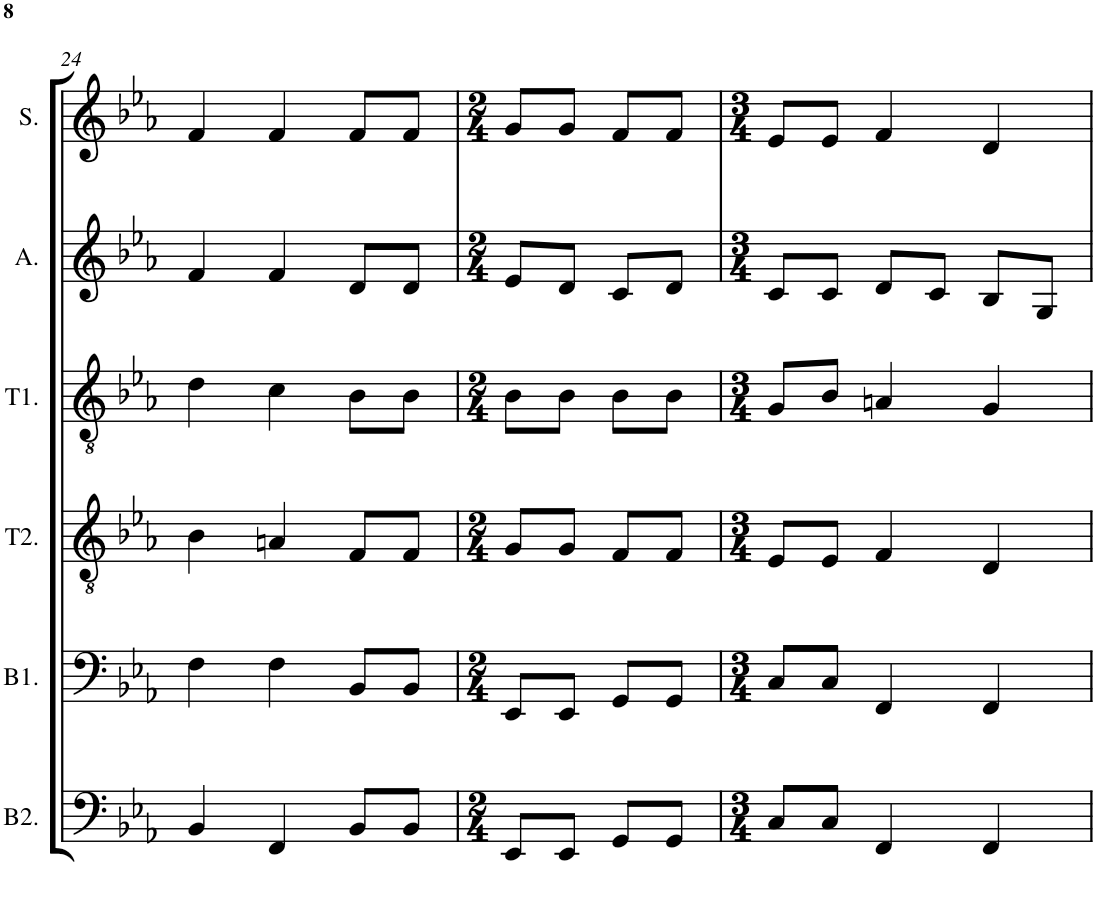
**kern	**kern	**kern	**kern	**kern	**kern
*part6	*part5	*part4	*part3	*part2	*part1
*staff6	*staff5	*staff4	*staff3	*staff2	*staff1
*I"Bass 2	*I"Bass 1	*I"Tenor 2	*I"Tenor 1	*I"Alto	*I"Soprano
*I'B2.	*I'B1.	*I'T2.	*I'T1.	*I'A.	*I'S.
!!LO:PB:g=z
*clefF4	*clefF4	*clefGv2	*clefGv2	*clefG2	*clefG2
*k[b-e-a-]	*k[b-e-a-]	*k[b-e-a-]	*k[b-e-a-]	*k[b-e-a-]	*k[b-e-a-]
*E-:	*E-:	*E-:	*E-:	*E-:	*E-:
*M3/4	*M3/4	*M3/4	*M3/4	*M3/4	*M3/4
=24	=24	=24	=24	=24	=24
4BB-/	4F\	4B-\	4d\	4f/	4f/
4FF/	4F\	4An/	4c\	4f/	4f/
8BB-/L	8BB-/L	8F/L	8B-\L	8d/L	8f/L
8BB-/J	8BB-/J	8F/J	8B-\J	8d/J	8f/J
=25	=25	=25	=25	=25	=25
*M2/4	*M2/4	*M2/4	*M2/4	*M2/4	*M2/4
8EE-/L	8EE-/L	8G/L	8B-\L	8e-/L	8g/L
8EE-/J	8EE-/J	8G/J	8B-\J	8d/J	8g/J
8GG/L	8GG/L	8F/L	8B-\L	8c/L	8f/L
8GG/J	8GG/J	8F/J	8B-\J	8d/J	8f/J
=26	=26	=26	=26	=26	=26
*M3/4	*M3/4	*M3/4	*M3/4	*M3/4	*M3/4
8C/L	8C/L	8E-/L	8G/L	8c/L	8e-/L
8C/J	8C/J	8E-/J	8B-/J	8c/J	8e-/J
4FF/	4FF/	4F/	4An/	8d/L	4f/
.	.	.	.	8c/J	.
4FF/	4FF/	4D/	4G/	8B-/L	4d/
.	.	.	.	8G/J	.
=	=	=	=	=	=
*-	*-	*-	*-	*-	*-
